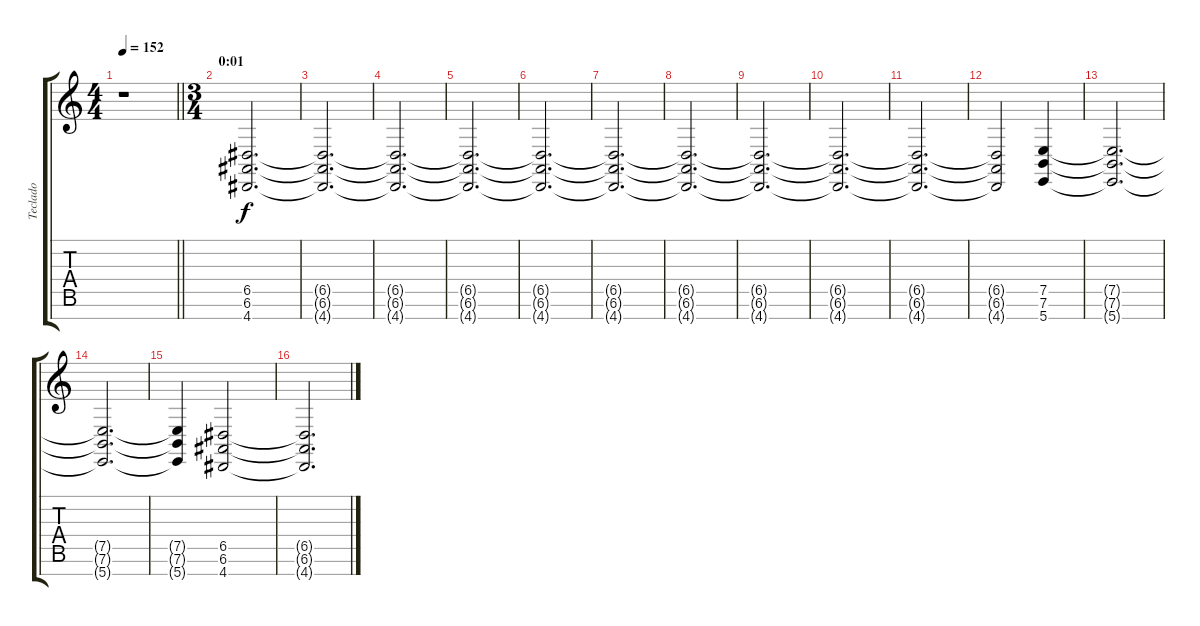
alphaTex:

\track ("Teclado" "Teclado") {instrument stringensemble1}
\staff {score tabs}
\tuning (E4 B3 G3 D3 A2 E2 B1) {hide}
\ts (4 4)
\tempo 152
\clef g2
\barLineRight lightlight
\ks c
r.1{dy f volume 6 instrument stringensemble1} |
\ts (3 4)
\section ("" "0:01")
(6.5 6.6 4.7).2{d volume 14} |
(6.5{t} 6.6{t} 4.7{t}).2{d} |
(6.5{t} 6.6{t} 4.7{t}).2{d} |
(6.5{t} 6.6{t} 4.7{t}).2{d} |
(6.5{t} 6.6{t} 4.7{t}).2{d} |
(6.5{t} 6.6{t} 4.7{t}).2{d} |
(6.5{t} 6.6{t} 4.7{t}).2{d} |
(6.5{t} 6.6{t} 4.7{t}).2{d} |
(6.5{t} 6.6{t} 4.7{t}).2{d} |
(6.5{t} 6.6{t} 4.7{t}).2{d} |
(6.5{t} 6.6{t} 4.7{t}).2 (7.5 7.6 5.7).4 |
(7.5{t} 7.6{t} 5.7{t}).2{d} |
(7.5{t} 7.6{t} 5.7{t}).2{d} |
(7.5{t} 7.6{t} 5.7{t}).4 (6.5 6.6 4.7).2 |
(6.5{t} 6.6{t} 4.7{t}).2{d}
